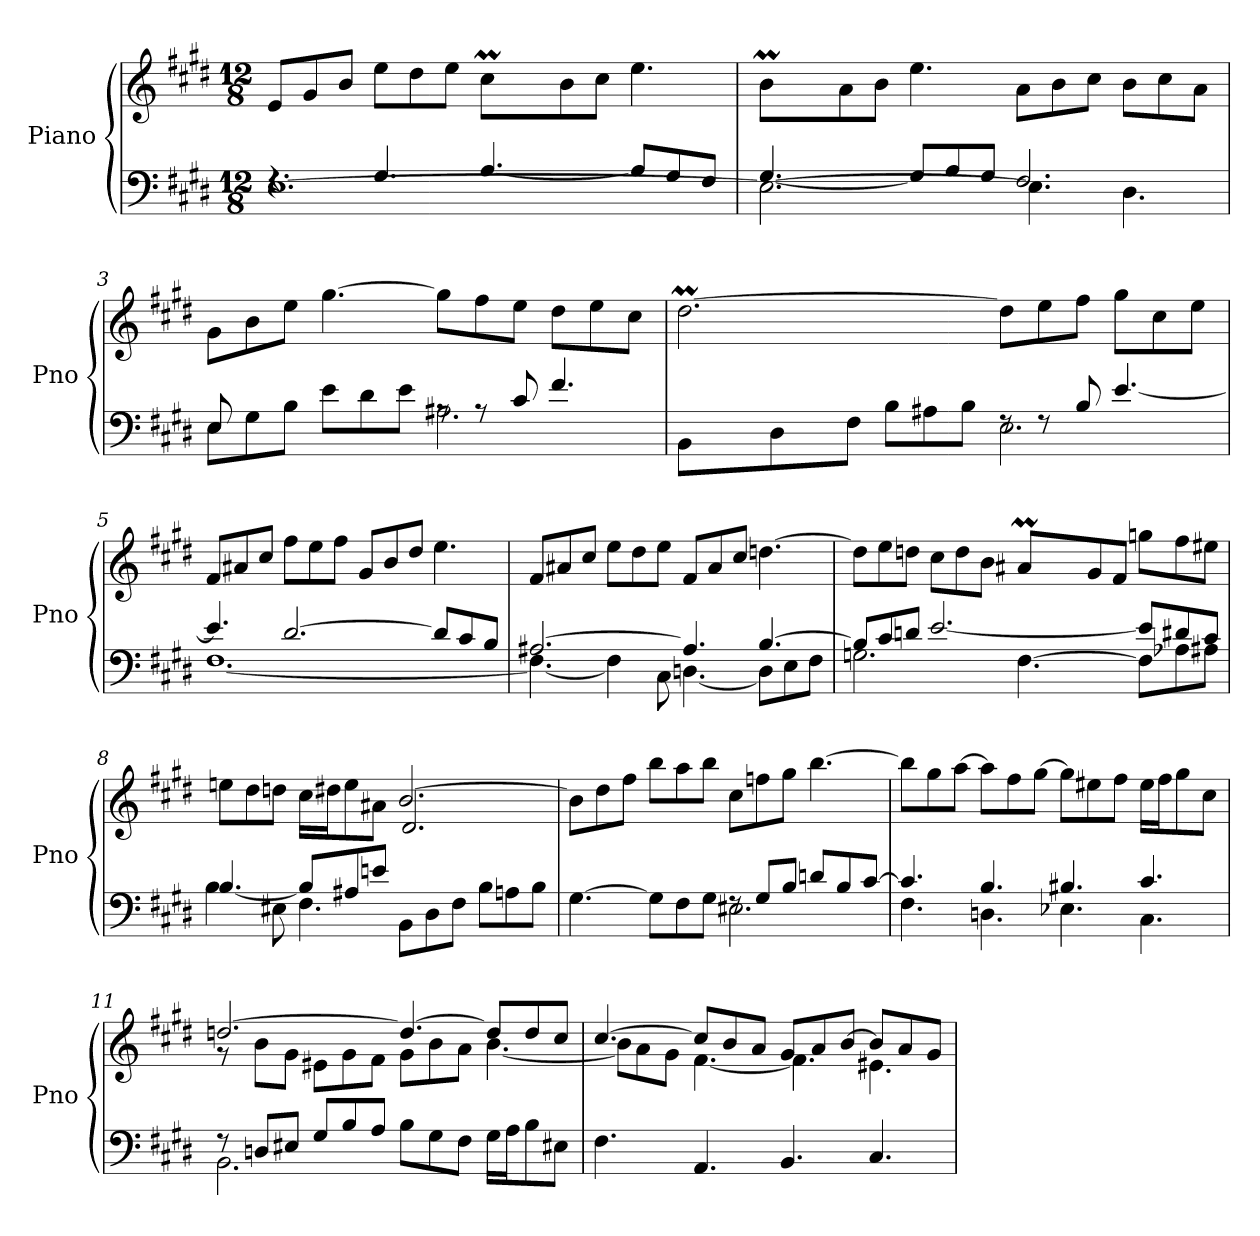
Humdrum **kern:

**kern	**kern
*part1	*part1
*staff2	*staff1
*I"Piano	*
*I'Pno	*
*clefF4	*clefG2
*k[f#c#g#d#]	*k[f#c#g#d#]
*M12/8	*M12/8
=1	=1
*^	*^
*	*^	*	*
2.ryy	4.rF	[1.E	8e/L	2.ryy
.	.	.	8g#/	.
.	.	.	8b/J	.
.	4.G#/	.	8ee\L	.
.	.	.	8dd#\	.
.	.	.	8ee\J	.
*	*	*	*	*Xtuplet
8ryy	[4.A/	.	8cc#M\L	40dd#yy
.	.	.	.	40cc#yy
.	.	.	.	40dd#yy
.	.	.	.	20cc#yy
2ryy	.	.	8b\	2ryy
.	.	.	8cc#\J	.
.	8A/L]	.	4.ee\	.
.	8G#/	.	.	.
8ryy	8F#/J	.	.	8ryy
=2	=2	=2	=2	=2
8ryy	[4.G#/	2.E\_	8bM\L	40cc#yy
.	.	.	.	40byy
.	.	.	.	40cc#yy
.	.	.	.	20byy
1ryy	.	.	8a\	1ryy
.	.	.	8b\J	.
.	8G#/L]	.	4.ee\	.
.	8A/	.	.	.
.	8G#/J	.	.	.
.	2.F#/	4.E\]	8a\L	.
.	.	.	8b\	.
.	.	.	8cc#\J	.
4.ryy	.	4.D#\	8b\L	4.ryy
.	.	.	8cc#\	.
.	.	.	8a\J	.
*	*v	*v	*	*
!!LO:LB:g=z	!!
=3	=3	=3	=3
8E\L	8E/	8g#\L	8ryy
8G#\	2ryy	8b\	2ryy
8B\J	.	8ee\J	.
8e\L	.	[4.gg#\	.
8d#\	.	.	.
8e\J	8ryy	.	8ryy
8rA	2.A#X\	8gg#\L]	2.ryy
8rA	.	8ff#\	.
8c#/	.	8ee\J	.
4.f#/	.	8dd#\L	.
.	.	8ee\	.
.	.	8cc#\J	.
!!LO:LB:g=z
=4	=4	=4	=4
*	*^	*	*^
2..ryy	8BB\L	2.ryy	[2.dd#m\	32cc#yy	2.ryy
.	.	.	.	32dd#yy	.
.	.	.	.	32eeyy	.
.	.	.	.	32dd#yy	.
.	8D#\	.	.	32eeyy	.
.	.	.	.	32dd#yy	.
.	.	.	.	32eeyy	.
.	.	.	.	[32dd#yy	.
.	8F#\J	.	.	4.dd#yy_	.
.	8B\L	.	.	.	.
.	8A#X\	.	.	.	.
.	8B\J	.	.	4dd#yy]	.
.	8rF	2.E\	8dd#\L]	.	2.ryy
2ryy	8rF	.	8ee\	2ryy	.
.	8B/	.	8ff#\J	.	.
.	[4.e/	.	8gg#\L	.	.
.	.	.	8cc#\	.	.
8ryy	.	.	8ee\J	8ryy	.
*	*v	*v	*	*	*
*	*	*v	*v	*v
=5	=5	=5
4.e/]	[1.F#	8f#/L
.	.	8a#X/
.	.	8cc#/J
[2.d#/	.	8ff#\L
.	.	8ee\
.	.	8ff#\J
.	.	8g#/L
.	.	8b/
.	.	8dd#/J
8d#/L]	.	4.ee\
8c#/	.	.
8B/J	.	.
=6	=6	=6
[2.A#X/	4.F#\_	8f#/L
.	.	8a#X/
.	.	8cc#/J
.	4F#\]	8ee\L
.	.	8dd#\
.	8C#\	8ee\J
4.A#/]	[4.Dn\	8f#/L
.	.	8a#/
.	.	8cc#/J
[4.B/	8D\L]	[4.ddn\
.	8E\	.
.	8F#\J	.
!!LO:LB:g=z
=7	=7	=7
*	*^	*^
2.ryy	8B/L]	2.Gn\	8dd\L]	2.ryy
.	8c#/	.	8ee\	.
.	8dn/J	.	8ddn\J	.
.	[2.e/	.	8cc#\L	.
.	.	.	8dd\	.
.	.	.	8b\J	.
8ryy	.	[4.F#\	8a#Xm/L	40byy
.	.	.	.	40a#yy
.	.	.	.	40byy
.	.	.	.	20a#yy
2ryy	.	.	8g#/	2ryy
.	.	.	8f#/J	.
.	8e/L]	8F#\L]	8ggn\L	.
.	8d#X/	8A-Xi\	8ff#\	.
8ryy	8c#/J	8A#X\J	8ee#X\J	8ryy
=8	=8	=8	=8	=8
*	*	*	*	*^
2.ryy	[4.B/	4B\	8een\L	2.ryy	2.ryy
.	.	.	8dd#\	.	.
.	.	8E#X\	8ddn\J	.	.
.	8B/L]	4.F#\	16cc#\LL	.	.
.	.	.	16dd#X\J	.	.
.	8A#X/	.	8ee\	.	.
.	8en/J	.	8a#X\J	.	.
2.ryy	8BB\L	2.ryy	[2.b/	2.d#/	2.ryy
.	8D#\	.	.	.	.
.	8F#\J	.	.	.	.
.	8B\L	.	.	.	.
.	8An\	.	.	.	.
.	8B\J	.	.	.	.
*	*v	*v	*	*	*
*	*	*	*v	*v
!!LO:LB:g=z
=9	=9	=9	=9
[4.G#\	2.ryy	8b\L]	2.ryy
.	.	8dd#\	.
.	.	8ff#\J	.
8G#\L]	.	8bb\L	.
8F#\	.	8aa\	.
8G#\J	.	8bb\J	.
8rF	2.E#X\	8cc#\L	2.ryy
8G#/L	.	8ffni\	.
8B/J	.	8gg#\J	.
8dn/L	.	[4.bb\	.
8B/	.	.	.
[8c#/J	.	.	.
*	*	*v	*v
!!LO:PB:g=z
=10	=10	=10
4.c#/]	4.F#\	8bb\L]
.	.	8gg#\
.	.	[8aa\J
4.B/	4.Dn\	8aa\L]
.	.	8ff#\
.	.	[8gg#\J
4.B#X/	4.E-Xi\	8gg#\L]
.	.	8ee#X\
.	.	8ff#\J
4.c#/	4.C#\	16ee#\LL
.	.	16ff#\J
.	.	8gg#\
.	.	8cc#\J
=11	=11	=11
*	*	*^
*	*	*	*^
8r	2.BB\	[2.ddn/	8r	2.ryy
8Dn/L	.	.	8b\L	.
8E#X/J	.	.	8g#\J	.
8G#/L	.	.	8e#X\L	.
8B/	.	.	8g#\	.
8A/J	.	.	8f#\J	.
8B\L	2.ryy	4.dd/_	8g#\L	2.ryy
8G#\	.	.	8b\	.
8F#\J	.	.	8a\J	.
16G#\LL	.	8dd/L]	[4.b\	.
16A\J	.	.	.	.
8B\	.	8dd/	.	.
8E#X\J	.	8cc#/J	.	.
*v	*v	*	*	*
*	*	*v	*v
=12	=12	=12
4.F#\	[4.cc#/	8b\L]
.	.	8a\
.	.	8g#\J
4.AA/	8cc#/L]	[4.f#\
.	8b/	.
.	8a/J	.
4.BB/	8g#/L	4.f#\]
.	8a/	.
.	[8b/J	.
4.C#/	8b/L]	4.e#X\
.	8a/	.
.	8g#/J	.
*	*v	*v
=	=
*-	*-
